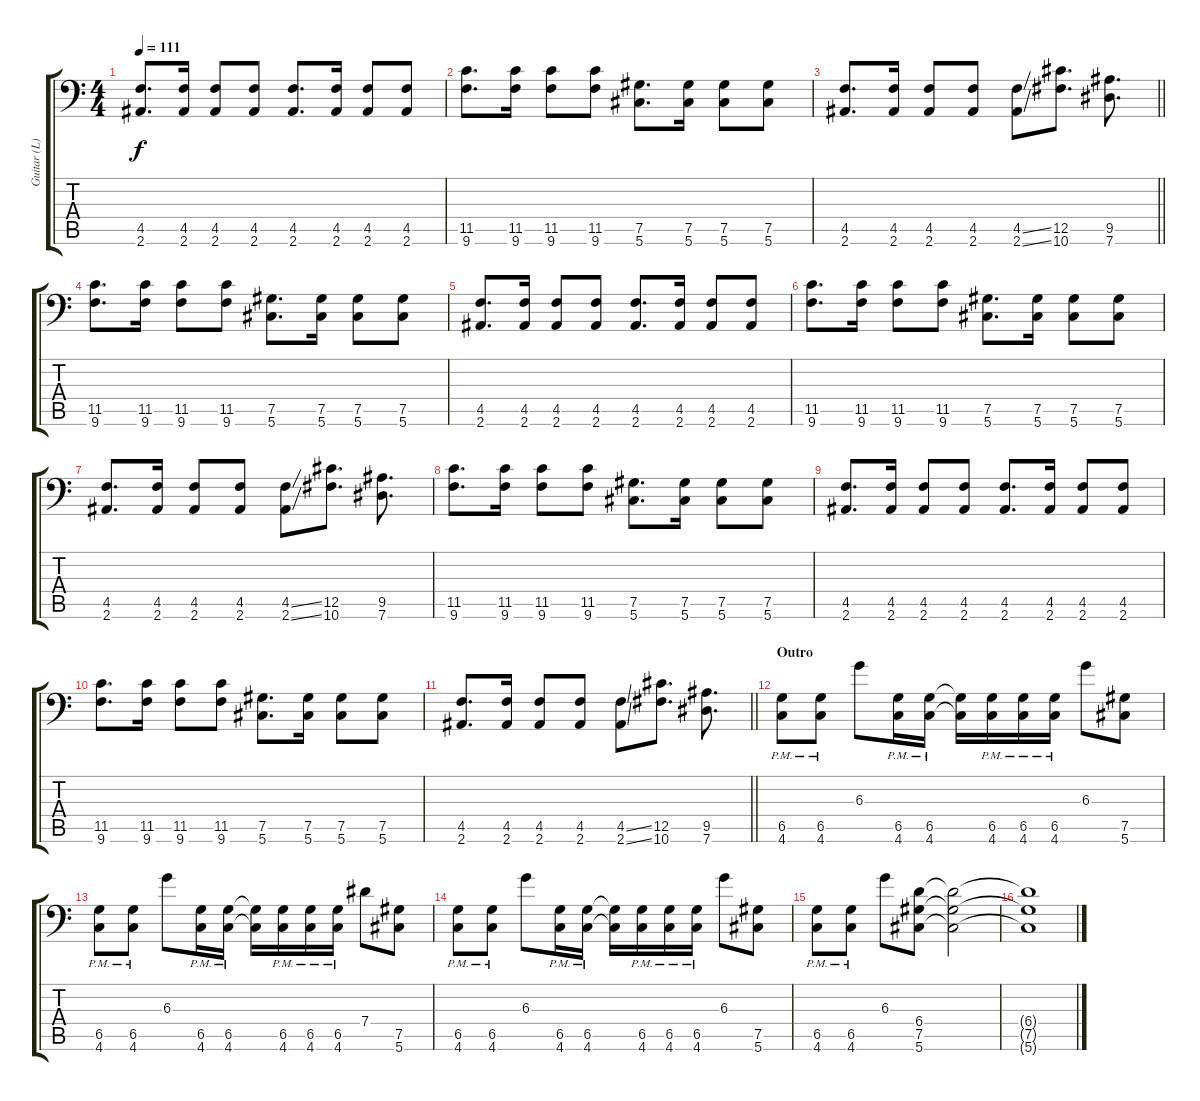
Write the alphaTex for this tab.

\track ("Guitar (L)" "Guitar (L)") {instrument distortionguitar}
\staff {score tabs}
\tuning (Bb3 Gb3 Db3 Ab2 Db2 Ab1) {hide}
\ts (4 4)
\tempo 111
\clef f4
\ks c
(4.5 2.6).8{d dy f} (4.5 2.6).16 (4.5 2.6).8 (4.5 2.6).8 (4.5 2.6).8{d} (4.5 2.6).16 (4.5 2.6).8 (4.5 2.6).8 |
(11.5 9.6).8{d} (11.5 9.6).16 (11.5 9.6).8 (11.5 9.6).8 (7.5 5.6).8{d} (7.5 5.6).16 (7.5 5.6).8 (7.5 5.6).8 |
\barLineRight lightlight
(4.5 2.6).8{d} (4.5 2.6).16 (4.5 2.6).8 (4.5 2.6).8 (4.5{ss} 2.6{ss}).8 (12.5 10.6).8{d} (9.5 7.6).8{d} |
(11.5 9.6).8{d} (11.5 9.6).16 (11.5 9.6).8 (11.5 9.6).8 (7.5 5.6).8{d} (7.5 5.6).16 (7.5 5.6).8 (7.5 5.6).8 |
(4.5 2.6).8{d} (4.5 2.6).16 (4.5 2.6).8 (4.5 2.6).8 (4.5 2.6).8{d} (4.5 2.6).16 (4.5 2.6).8 (4.5 2.6).8 |
(11.5 9.6).8{d} (11.5 9.6).16 (11.5 9.6).8 (11.5 9.6).8 (7.5 5.6).8{d} (7.5 5.6).16 (7.5 5.6).8 (7.5 5.6).8 |
(4.5 2.6).8{d} (4.5 2.6).16 (4.5 2.6).8 (4.5 2.6).8 (4.5{ss} 2.6{ss}).8 (12.5 10.6).8{d} (9.5 7.6).8{d} |
(11.5 9.6).8{d} (11.5 9.6).16 (11.5 9.6).8 (11.5 9.6).8 (7.5 5.6).8{d} (7.5 5.6).16 (7.5 5.6).8 (7.5 5.6).8 |
(4.5 2.6).8{d} (4.5 2.6).16 (4.5 2.6).8 (4.5 2.6).8 (4.5 2.6).8{d} (4.5 2.6).16 (4.5 2.6).8 (4.5 2.6).8 |
(11.5 9.6).8{d} (11.5 9.6).16 (11.5 9.6).8 (11.5 9.6).8 (7.5 5.6).8{d} (7.5 5.6).16 (7.5 5.6).8 (7.5 5.6).8 |
\barLineRight lightlight
(4.5 2.6).8{d} (4.5 2.6).16 (4.5 2.6).8 (4.5 2.6).8 (4.5{ss} 2.6{ss}).8 (12.5 10.6).8{d} (9.5 7.6).8{d} |
\section ("" "Outro")
(6.5{pm} 4.6{pm}).8 (6.5{pm} 4.6{pm}).8 6.3.8 (6.5{pm} 4.6{pm}).16 (6.5{pm} 4.6{pm}).16 (6.5{t} 4.6{t}).16 (6.5{pm} 4.6{pm}).16 (6.5{pm} 4.6{pm}).16 (6.5{pm} 4.6{pm}).16 6.3.8 (7.5 5.6).8 |
(6.5{pm} 4.6{pm}).8 (6.5{pm} 4.6{pm}).8 6.3.8 (6.5{pm} 4.6{pm}).16 (6.5{pm} 4.6{pm}).16 (6.5{t} 4.6{t}).16 (6.5{pm} 4.6{pm}).16 (6.5{pm} 4.6{pm}).16 (6.5{pm} 4.6{pm}).16 7.4.8 (7.5 5.6).8 |
(6.5{pm} 4.6{pm}).8 (6.5{pm} 4.6{pm}).8 6.3.8 (6.5{pm} 4.6{pm}).16 (6.5{pm} 4.6{pm}).16 (6.5{t} 4.6{t}).16 (6.5{pm} 4.6{pm}).16 (6.5{pm} 4.6{pm}).16 (6.5{pm} 4.6{pm}).16 6.3.8 (7.5 5.6).8 |
(6.5{pm} 4.6{pm}).8 (6.5{pm} 4.6{pm}).8 6.3.8 (6.4 7.5 5.6).8 (6.4{t} 7.5{t} 5.6{t}).2 |
(6.4{t} 7.5{t} 5.6{t}).1
